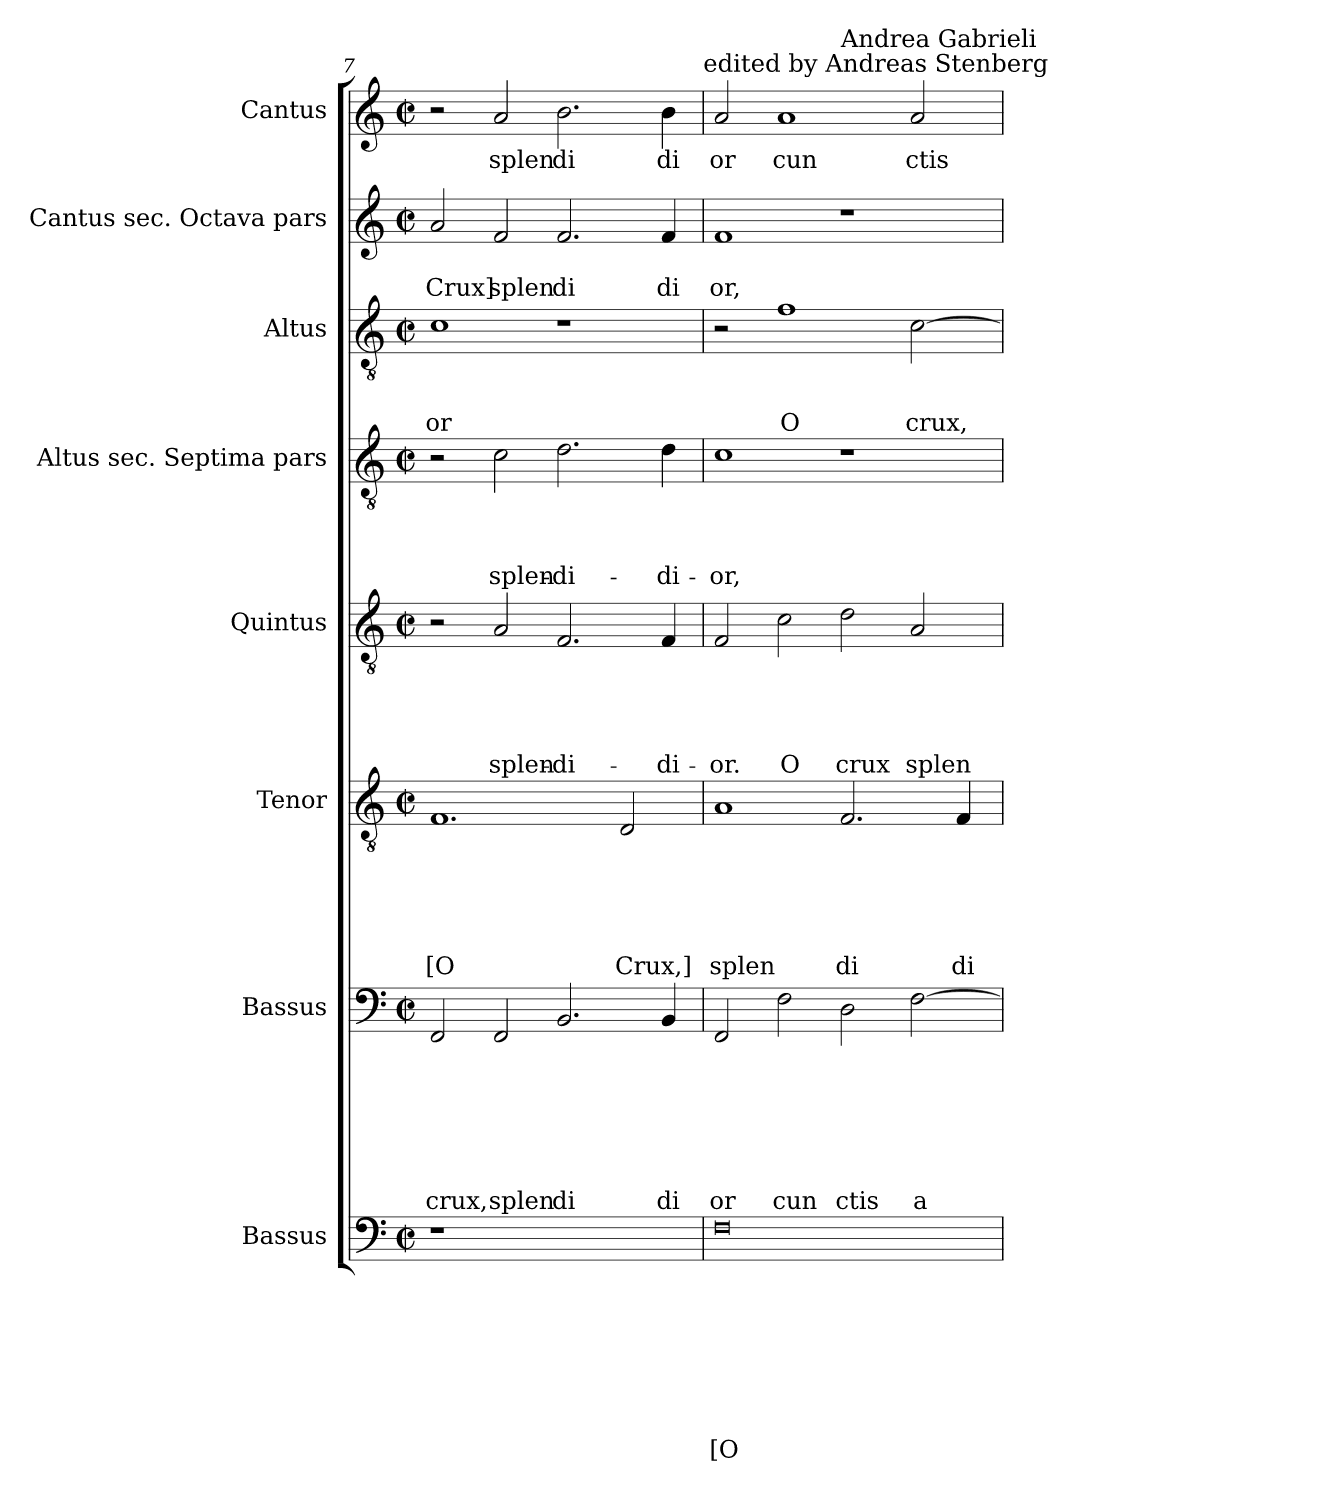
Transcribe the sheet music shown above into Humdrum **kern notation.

**kern	**text	**text	**text	**text	**text	**text	**text	**text	**kern	**text	**text	**text	**text	**text	**text	**text	**kern	**text	**text	**text	**text	**text	**text	**kern	**text	**text	**text	**text	**text	**kern	**text	**text	**text	**text	**kern	**text	**text	**text	**kern	**text	**text	**kern	**text
*part8	*part8	*part8	*part8	*part8	*part8	*part8	*part8	*part8	*part7	*part7	*part7	*part7	*part7	*part7	*part7	*part7	*part6	*part6	*part6	*part6	*part6	*part6	*part6	*part5	*part5	*part5	*part5	*part5	*part5	*part4	*part4	*part4	*part4	*part4	*part3	*part3	*part3	*part3	*part2	*part2	*part2	*part1	*part1
*staff8	*staff8	*staff8	*staff8	*staff8	*staff8	*staff8	*staff8	*staff8	*staff7	*staff7	*staff7	*staff7	*staff7	*staff7	*staff7	*staff7	*staff6	*staff6	*staff6	*staff6	*staff6	*staff6	*staff6	*staff5	*staff5	*staff5	*staff5	*staff5	*staff5	*staff4	*staff4	*staff4	*staff4	*staff4	*staff3	*staff3	*staff3	*staff3	*staff2	*staff2	*staff2	*staff1	*staff1
*I"Bassus	*	*	*	*	*	*	*	*	*I"Bassus	*	*	*	*	*	*	*	*I"Tenor	*	*	*	*	*	*	*I"Quintus	*	*	*	*	*	*I"Altus sec. Septima pars	*	*	*	*	*I"Altus	*	*	*	*I"Cantus sec. Octava pars	*	*	*I"Cantus	*
*	*	*	*	*	*	*	*	*	*I'Bassus	*	*	*	*	*	*	*	*I'Tenor	*	*	*	*	*	*	*I'Quintus	*	*	*	*	*	*	*	*	*	*	*I'Altus	*	*	*	*	*	*	*I'Cantus	*
*clefF4	*	*	*	*	*	*	*	*	*clefF4	*	*	*	*	*	*	*	*clefGv2	*	*	*	*	*	*	*clefGv2	*	*	*	*	*	*clefGv2	*	*	*	*	*clefGv2	*	*	*	*clefG2	*	*	*clefG2	*
*k[]	*	*	*	*	*	*	*	*	*k[]	*	*	*	*	*	*	*	*k[]	*	*	*	*	*	*	*k[]	*	*	*	*	*	*k[]	*	*	*	*	*k[]	*	*	*	*k[]	*	*	*k[]	*
*C:	*	*	*	*	*	*	*	*	*C:	*	*	*	*	*	*	*	*C:	*	*	*	*	*	*	*C:	*	*	*	*	*	*C:	*	*	*	*	*C:	*	*	*	*C:	*	*	*C:	*
*M2/2	*	*	*	*	*	*	*	*	*M2/2	*	*	*	*	*	*	*	*M2/2	*	*	*	*	*	*	*M2/2	*	*	*	*	*	*M2/2	*	*	*	*	*M2/2	*	*	*	*M2/2	*	*	*M2/2	*
*met(c|)	*	*	*	*	*	*	*	*	*met(c|)	*	*	*	*	*	*	*	*met(c|)	*	*	*	*	*	*	*met(c|)	*	*	*	*	*	*met(c|)	*	*	*	*	*met(c|)	*	*	*	*met(c|)	*	*	*met(c|)	*
=7	=7	=7	=7	=7	=7	=7	=7	=7	=7	=7	=7	=7	=7	=7	=7	=7	=7	=7	=7	=7	=7	=7	=7	=7	=7	=7	=7	=7	=7	=7	=7	=7	=7	=7	=7	=7	=7	=7	=7	=7	=7	=7	=7
!	!	!	!	!	!	!	!	!	!	!	!	!	!	!	!	!LO:LY:b	!	!	!	!	!	!	!LO:LY:b	!	!	!	!	!	!	!	!	!	!	!	!	!	!	!LO:LY:b	!	!	!LO:LY:b	!	!
1r	.	.	.	.	.	.	.	.	2FF/	.	.	.	.	.	.	crux,	1.F	.	.	.	.	.	[O	2r	.	.	.	.	.	2r	.	.	.	.	1c	.	.	or	2a/	.	Crux]	2r	.
!	!	!	!	!	!	!	!	!	!	!	!	!	!	!	!	!LO:LY:b	!	!	!	!	!	!	!	!	!	!	!	!	!LO:LY:b	!	!	!	!	!LO:LY:b	!	!	!	!	!	!	!LO:LY:b	!	!LO:LY:b
.	.	.	.	.	.	.	.	.	2FF/	.	.	.	.	.	.	splen	.	.	.	.	.	.	.	2A/	.	.	.	.	splen-	2c\	.	.	.	splen-	.	.	.	.	2f/	.	splen	2a/	splen
!	!	!	!	!	!	!	!	!	!	!	!	!	!	!	!	!LO:LY:b	!	!	!	!	!	!	!	!	!	!	!	!	!LO:LY:b	!	!	!	!	!LO:LY:b	!	!	!	!	!	!	!LO:LY:b	!	!LO:LY:b
1ryy	.	.	.	.	.	.	.	.	2.BB/	.	.	.	.	.	.	di	.	.	.	.	.	.	.	2.F/	.	.	.	.	-di-	2.d\	.	.	.	-di-	1r	.	.	.	2.f/	.	di	2.b\	di
!	!	!	!	!	!	!	!	!	!	!	!	!	!	!	!	!	!	!	!	!	!	!	!LO:LY:b	!	!	!	!	!	!	!	!	!	!	!	!	!	!	!	!	!	!	!	!
.	.	.	.	.	.	.	.	.	.	.	.	.	.	.	.	.	2D/	.	.	.	.	.	Crux,]	.	.	.	.	.	.	.	.	.	.	.	.	.	.	.	.	.	.	.	.
!	!	!	!	!	!	!	!	!	!	!	!	!	!	!	!	!LO:LY:b	!	!	!	!	!	!	!	!	!	!	!	!	!LO:LY:b	!	!	!	!	!LO:LY:b	!	!	!	!	!	!	!LO:LY:b	!	!LO:LY:b
.	.	.	.	.	.	.	.	.	4BB/	.	.	.	.	.	.	di	.	.	.	.	.	.	.	4F/	.	.	.	.	-di-	4d\	.	.	.	-di-	.	.	.	.	4f/	.	di	4b\	di
!	!	!	!	!	!	!	!	!	!	!	!	!	!	!	!	!	!	!	!	!	!	!	!	!	!	!	!	!	!	!	!	!	!	!	!	!	!	!	!	!	!	!LO:TX:a:t=edited by Andreas Stenberg	!
=8	=8	=8	=8	=8	=8	=8	=8	=8	=8	=8	=8	=8	=8	=8	=8	=8	=8	=8	=8	=8	=8	=8	=8	=8	=8	=8	=8	=8	=8	=8	=8	=8	=8	=8	=8	=8	=8	=8	=8	=8	=8	=8	=8
!	!	!	!	!	!	!	!	!LO:LY:b	!	!	!	!	!	!	!	!LO:LY:b	!	!	!	!	!	!	!LO:LY:b	!	!	!	!	!	!LO:LY:b	!	!	!	!	!LO:LY:b	!	!	!	!	!	!	!LO:LY:b	!	!LO:LY:b
*	*	*	*	*	*	*	*	*	*	*	*	*	*	*	*	*	*	*	*	*	*	*	*	*	*	*	*	*	*	*	*	*	*	*	*	*	*	*	*	*	*	*^	*
0F	.	.	.	.	.	.	.	[O	2FF/	.	.	.	.	.	.	or	1A	.	.	.	.	.	splen	2F/	.	.	.	.	-or.	1c	.	.	.	-or,	2r	.	.	.	1f	.	or,	2a/	1ryy	or
!	!	!	!	!	!	!	!	!	!	!	!	!	!	!	!	!LO:LY:b	!	!	!	!	!	!	!	!	!	!	!	!	!LO:LY:b	!	!	!	!	!	!	!	!	!LO:LY:b	!	!	!	!	!	!LO:LY:b
.	.	.	.	.	.	.	.	.	2F\	.	.	.	.	.	.	cun	.	.	.	.	.	.	.	2c\	.	.	.	.	O	.	.	.	.	.	1f	.	.	O	.	.	.	1a	.	cun
!	!	!	!	!	!	!	!	!	!	!	!	!	!	!	!	!	!	!	!	!	!	!	!	!	!	!	!	!	!	!	!	!	!	!	!	!	!	!	!	!	!	!	!LO:TX:a:t=Andrea Gabrieli	!
!	!	!	!	!	!	!	!	!	!	!	!	!	!	!	!	!LO:LY:b	!	!	!	!	!	!	!LO:LY:b	!	!	!	!	!	!LO:LY:b	!	!	!	!	!	!	!	!	!	!	!	!	!	!	!
.	.	.	.	.	.	.	.	.	2D\	.	.	.	.	.	.	ctis	2.F/	.	.	.	.	.	di	2d\	.	.	.	.	crux	1r	.	.	.	.	.	.	.	.	1r	.	.	.	1ryy	.
!	!	!	!	!	!	!	!	!	!	!	!	!	!	!	!	!LO:LY:b	!	!	!	!	!	!	!	!	!	!	!	!	!LO:LY:b	!	!	!	!	!	!	!	!	!LO:LY:b	!	!	!	!	!	!LO:LY:b
.	.	.	.	.	.	.	.	.	[<2F\	.	.	.	.	.	.	a	.	.	.	.	.	.	.	2A/	.	.	.	.	splen-	.	.	.	.	.	[<2c\	.	.	crux,	.	.	.	2a/	.	ctis
!	!	!	!	!	!	!	!	!	!	!	!	!	!	!	!	!	!	!	!	!	!	!	!LO:LY:b	!	!	!	!	!	!	!	!	!	!	!	!	!	!	!	!	!	!	!	!	!
.	.	.	.	.	.	.	.	.	.	.	.	.	.	.	.	.	4F/	.	.	.	.	.	di	.	.	.	.	.	.	.	.	.	.	.	.	.	.	.	.	.	.	.	.	.
*	*	*	*	*	*	*	*	*	*	*	*	*	*	*	*	*	*	*	*	*	*	*	*	*	*	*	*	*	*	*	*	*	*	*	*	*	*	*	*	*	*	*v	*v	*
=	=	=	=	=	=	=	=	=	=	=	=	=	=	=	=	=	=	=	=	=	=	=	=	=	=	=	=	=	=	=	=	=	=	=	=	=	=	=	=	=	=	=	=
*-	*-	*-	*-	*-	*-	*-	*-	*-	*-	*-	*-	*-	*-	*-	*-	*-	*-	*-	*-	*-	*-	*-	*-	*-	*-	*-	*-	*-	*-	*-	*-	*-	*-	*-	*-	*-	*-	*-	*-	*-	*-	*-	*-
